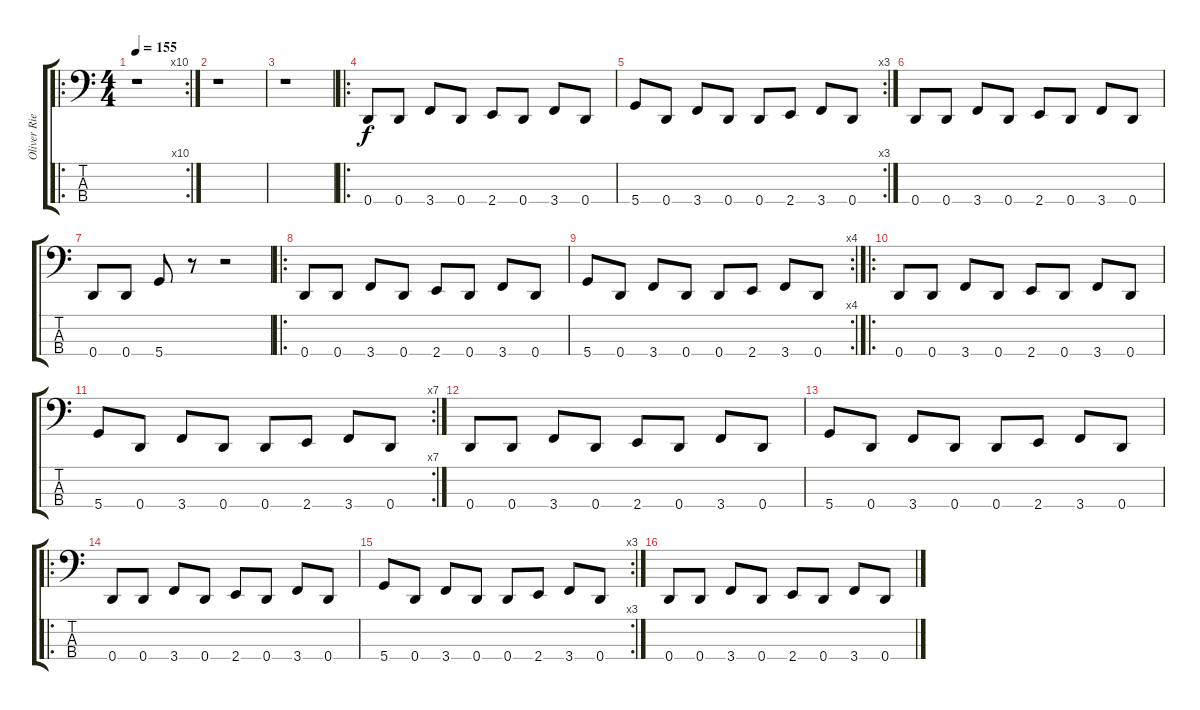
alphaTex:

\track ("Oliver Riedel" "Oliver Rie") {instrument electricbassfinger}
\staff {score tabs}
\tuning (G2 D2 A1 D1) {hide}
\ro
\rc 10
\ts (4 4)
\tempo 155
\clef f4
\ks c
r.1{dy f instrument electricbassfinger} |
r.1 |
r.1 |
\ro
0.4.8 0.4.8 3.4.8 0.4.8 2.4.8 0.4.8 3.4.8 0.4.8 |
\rc 3
5.4.8 0.4.8 3.4.8 0.4.8 0.4.8 2.4.8 3.4.8 0.4.8 |
0.4.8 0.4.8 3.4.8 0.4.8 2.4.8 0.4.8 3.4.8 0.4.8 |
0.4.8 0.4.8 5.4.8 r.8 r.2 |
\ro
0.4.8 0.4.8 3.4.8 0.4.8 2.4.8 0.4.8 3.4.8 0.4.8 |
\rc 4
5.4.8 0.4.8 3.4.8 0.4.8 0.4.8 2.4.8 3.4.8 0.4.8 |
\ro
0.4.8 0.4.8 3.4.8 0.4.8 2.4.8 0.4.8 3.4.8 0.4.8 |
\rc 7
5.4.8 0.4.8 3.4.8 0.4.8 0.4.8 2.4.8 3.4.8 0.4.8 |
0.4.8 0.4.8 3.4.8 0.4.8 2.4.8 0.4.8 3.4.8 0.4.8 |
5.4.8 0.4.8 3.4.8 0.4.8 0.4.8 2.4.8 3.4.8 0.4.8 |
\ro
0.4.8 0.4.8 3.4.8 0.4.8 2.4.8 0.4.8 3.4.8 0.4.8 |
\rc 3
5.4.8 0.4.8 3.4.8 0.4.8 0.4.8 2.4.8 3.4.8 0.4.8 |
0.4.8 0.4.8 3.4.8 0.4.8 2.4.8 0.4.8 3.4.8 0.4.8
